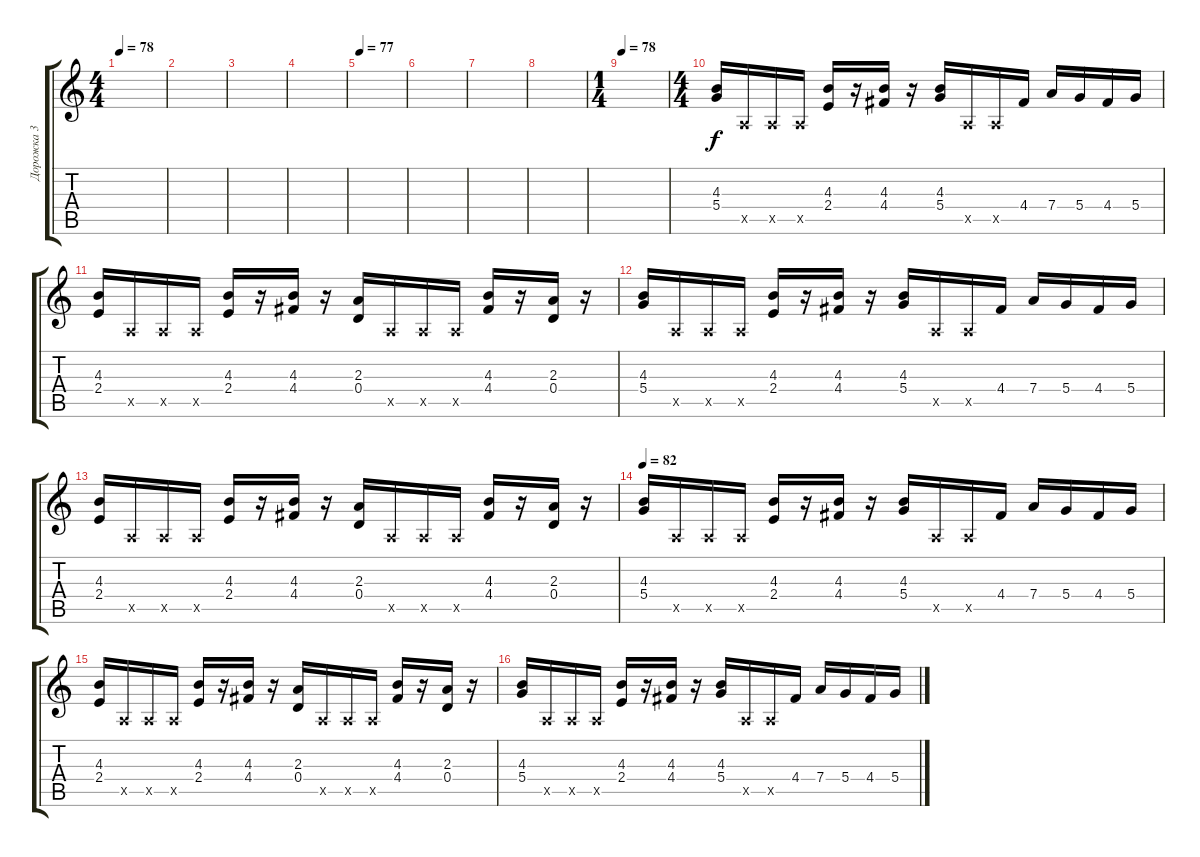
\track ("Дорожка 3" "Дорожка 3") {instrument distortionguitar}
\staff {score tabs}
\tuning (E4 B3 G3 D3 A2 E2) {hide}
\ts (4 4)
\tempo 78
\clef g2
\ks c
|
|
|
|
\tempo 77
|
|
|
|
\ts (1 4)
\tempo 78
|
\ts (4 4)
(4.3 5.4).16 0.5{x}.16 0.5{x}.16 0.5{x}.16 (4.3 2.4).16 r.16 (4.3 4.4).16 r.16 (4.3 5.4).16 0.5{x}.16 0.5{x}.16 4.4.16 7.4.16 5.4.16 4.4.16 5.4.16 |
(4.3 2.4).16 0.5{x}.16 0.5{x}.16 0.5{x}.16 (4.3 2.4).16 r.16 (4.3 4.4).16 r.16 (2.3 0.4).16 0.5{x}.16 0.5{x}.16 0.5{x}.16 (4.3 4.4).16 r.16 (2.3 0.4).16 r.16 |
(4.3 5.4).16 0.5{x}.16 0.5{x}.16 0.5{x}.16 (4.3 2.4).16 r.16 (4.3 4.4).16 r.16 (4.3 5.4).16 0.5{x}.16 0.5{x}.16 4.4.16 7.4.16 5.4.16 4.4.16 5.4.16 |
(4.3 2.4).16 0.5{x}.16 0.5{x}.16 0.5{x}.16 (4.3 2.4).16 r.16 (4.3 4.4).16 r.16 (2.3 0.4).16 0.5{x}.16 0.5{x}.16 0.5{x}.16 (4.3 4.4).16 r.16 (2.3 0.4).16 r.16 |
\tempo 82
(4.3 5.4).16 0.5{x}.16 0.5{x}.16 0.5{x}.16 (4.3 2.4).16 r.16 (4.3 4.4).16 r.16 (4.3 5.4).16 0.5{x}.16 0.5{x}.16 4.4.16 7.4.16 5.4.16 4.4.16 5.4.16 |
(4.3 2.4).16 0.5{x}.16 0.5{x}.16 0.5{x}.16 (4.3 2.4).16 r.16 (4.3 4.4).16 r.16 (2.3 0.4).16 0.5{x}.16 0.5{x}.16 0.5{x}.16 (4.3 4.4).16 r.16 (2.3 0.4).16 r.16 |
(4.3 5.4).16 0.5{x}.16 0.5{x}.16 0.5{x}.16 (4.3 2.4).16 r.16 (4.3 4.4).16 r.16 (4.3 5.4).16 0.5{x}.16 0.5{x}.16 4.4.16 7.4.16 5.4.16 4.4.16 5.4.16
